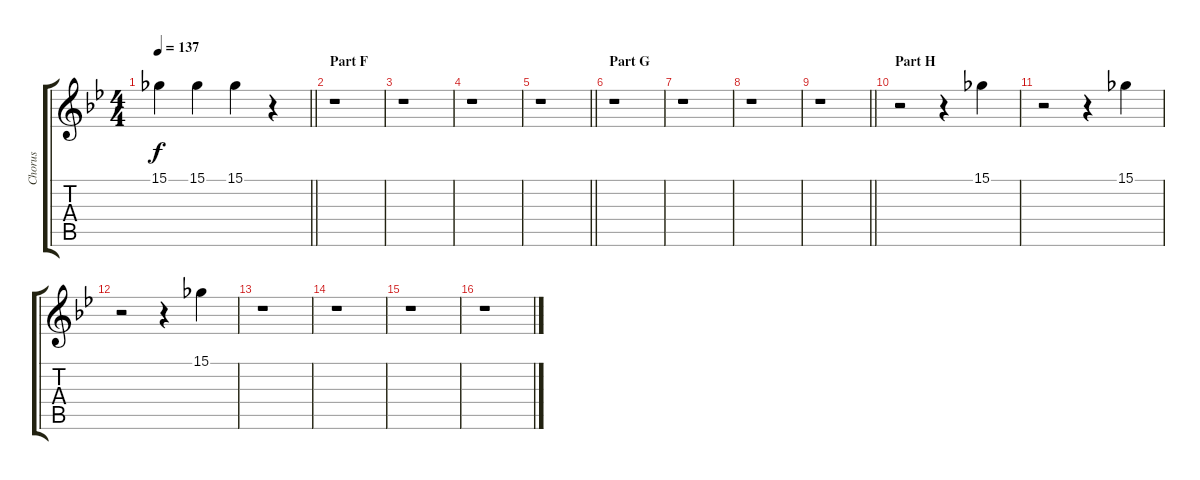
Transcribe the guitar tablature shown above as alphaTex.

\track ("Chorus" "Chorus") {instrument trumpet}
\staff {score tabs}
\tuning (Eb4 Bb3 Gb3 Db3 Ab2 Eb2) {hide}
\ts (4 4)
\tempo 137
\clef g2
\barLineRight lightlight
\ks bb
15.1.4{dy f} 15.1.4 15.1.4 r.4 |
\section ("" "Part F")
r.1 |
r.1 |
r.1 |
\barLineRight lightlight
r.1 |
\section ("" "Part G")
r.1 |
r.1 |
r.1 |
\barLineRight lightlight
r.1 |
\section ("" "Part H")
r.2 r.4 15.1.4 |
r.2 r.4 15.1.4 |
r.2 r.4 15.1.4 |
r.1 |
r.1 |
r.1 |
r.1
